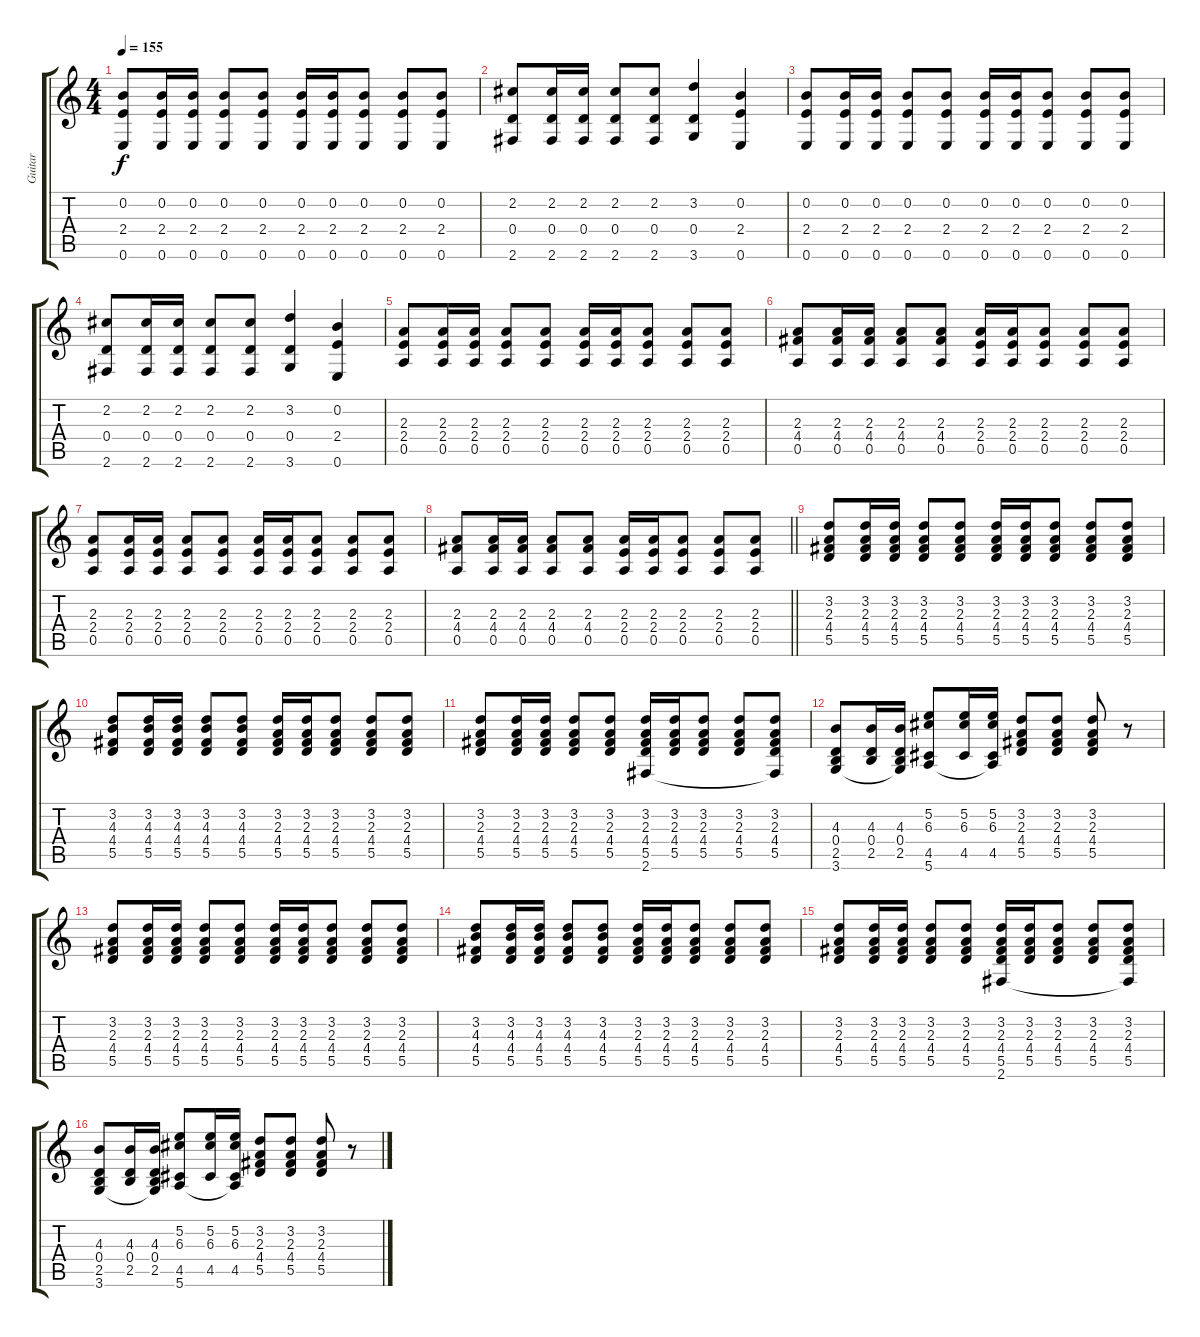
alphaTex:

\track ("Guitar" "Guitar") {instrument acousticguitarsteel}
\staff {score tabs}
\tuning (E4 B3 G3 D3 A2 E2) {hide}
\ts (4 4)
\tempo 155
\clef g2
\ks c
(0.2 2.4 0.6).8{dy f} (0.2 2.4 0.6).16 (0.2 2.4 0.6).16 (0.2 2.4 0.6).8 (0.2 2.4 0.6).8 (0.2 2.4 0.6).16 (0.2 2.4 0.6).16 (0.2 2.4 0.6).8 (0.2 2.4 0.6).8 (0.2 2.4 0.6).8 |
(2.2 0.4 2.6).8 (2.2 0.4 2.6).16 (2.2 0.4 2.6).16 (2.2 0.4 2.6).8 (2.2 0.4 2.6).8 (3.2 0.4 3.6).4 (0.2 2.4 0.6).4 |
(0.2 2.4 0.6).8 (0.2 2.4 0.6).16 (0.2 2.4 0.6).16 (0.2 2.4 0.6).8 (0.2 2.4 0.6).8 (0.2 2.4 0.6).16 (0.2 2.4 0.6).16 (0.2 2.4 0.6).8 (0.2 2.4 0.6).8 (0.2 2.4 0.6).8 |
(2.2 0.4 2.6).8 (2.2 0.4 2.6).16 (2.2 0.4 2.6).16 (2.2 0.4 2.6).8 (2.2 0.4 2.6).8 (3.2 0.4 3.6).4 (0.2 2.4 0.6).4 |
(2.3 2.4 0.5).8 (2.3 2.4 0.5).16 (2.3 2.4 0.5).16 (2.3 2.4 0.5).8 (2.3 2.4 0.5).8 (2.3 2.4 0.5).16 (2.3 2.4 0.5).16 (2.3 2.4 0.5).8 (2.3 2.4 0.5).8 (2.3 2.4 0.5).8 |
(2.3 4.4 0.5).8 (2.3 4.4 0.5).16 (2.3 4.4 0.5).16 (2.3 4.4 0.5).8 (2.3 4.4 0.5).8 (2.3 2.4 0.5).16 (2.3 2.4 0.5).16 (2.3 2.4 0.5).8 (2.3 2.4 0.5).8 (2.3 2.4 0.5).8 |
(2.3 2.4 0.5).8 (2.3 2.4 0.5).16 (2.3 2.4 0.5).16 (2.3 2.4 0.5).8 (2.3 2.4 0.5).8 (2.3 2.4 0.5).16 (2.3 2.4 0.5).16 (2.3 2.4 0.5).8 (2.3 2.4 0.5).8 (2.3 2.4 0.5).8 |
\barLineRight lightlight
(2.3 4.4 0.5).8 (2.3 4.4 0.5).16 (2.3 4.4 0.5).16 (2.3 4.4 0.5).8 (2.3 4.4 0.5).8 (2.3 2.4 0.5).16 (2.3 2.4 0.5).16 (2.3 2.4 0.5).8 (2.3 2.4 0.5).8 (2.3 2.4 0.5).8 |
\section ("" "")
(3.2 2.3 4.4 5.5).8 (3.2 2.3 4.4 5.5).16 (3.2 2.3 4.4 5.5).16 (3.2 2.3 4.4 5.5).8 (3.2 2.3 4.4 5.5).8 (3.2 2.3 4.4 5.5).16 (3.2 2.3 4.4 5.5).16 (3.2 2.3 4.4 5.5).8 (3.2 2.3 4.4 5.5).8 (3.2 2.3 4.4 5.5).8 |
(3.2 4.3 4.4 5.5).8 (3.2 4.3 4.4 5.5).16 (3.2 4.3 4.4 5.5).16 (3.2 4.3 4.4 5.5).8 (3.2 4.3 4.4 5.5).8 (3.2 2.3 4.4 5.5).16 (3.2 2.3 4.4 5.5).16 (3.2 2.3 4.4 5.5).8 (3.2 2.3 4.4 5.5).8 (3.2 2.3 4.4 5.5).8 |
(3.2 2.3 4.4 5.5).8 (3.2 2.3 4.4 5.5).16 (3.2 2.3 4.4 5.5).16 (3.2 2.3 4.4 5.5).8 (3.2 2.3 4.4 5.5).8 (3.2 2.3 4.4 5.5 2.6).16 (3.2 2.3 4.4 5.5).16 (3.2 2.3 4.4 5.5).8 (3.2 2.3 4.4 5.5).8 (3.2 2.3 4.4 5.5 2.6{t}).8 |
(4.3 0.4 2.5 3.6).8 (4.3 0.4 2.5).16 (4.3 0.4 2.5 3.6{t}).16 (5.2 6.3 4.5 5.6).8 (5.2 6.3 4.5).16 (5.2 6.3 4.5 5.6{t}).16 (3.2 2.3 4.4 5.5).8 (3.2 2.3 4.4 5.5).8 (3.2 2.3 4.4 5.5).8 r.8 |
(3.2 2.3 4.4 5.5).8 (3.2 2.3 4.4 5.5).16 (3.2 2.3 4.4 5.5).16 (3.2 2.3 4.4 5.5).8 (3.2 2.3 4.4 5.5).8 (3.2 2.3 4.4 5.5).16 (3.2 2.3 4.4 5.5).16 (3.2 2.3 4.4 5.5).8 (3.2 2.3 4.4 5.5).8 (3.2 2.3 4.4 5.5).8 |
(3.2 4.3 4.4 5.5).8 (3.2 4.3 4.4 5.5).16 (3.2 4.3 4.4 5.5).16 (3.2 4.3 4.4 5.5).8 (3.2 4.3 4.4 5.5).8 (3.2 2.3 4.4 5.5).16 (3.2 2.3 4.4 5.5).16 (3.2 2.3 4.4 5.5).8 (3.2 2.3 4.4 5.5).8 (3.2 2.3 4.4 5.5).8 |
(3.2 2.3 4.4 5.5).8 (3.2 2.3 4.4 5.5).16 (3.2 2.3 4.4 5.5).16 (3.2 2.3 4.4 5.5).8 (3.2 2.3 4.4 5.5).8 (3.2 2.3 4.4 5.5 2.6).16 (3.2 2.3 4.4 5.5).16 (3.2 2.3 4.4 5.5).8 (3.2 2.3 4.4 5.5).8 (3.2 2.3 4.4 5.5 2.6{t}).8 |
(4.3 0.4 2.5 3.6).8 (4.3 0.4 2.5).16 (4.3 0.4 2.5 3.6{t}).16 (5.2 6.3 4.5 5.6).8 (5.2 6.3 4.5).16 (5.2 6.3 4.5 5.6{t}).16 (3.2 2.3 4.4 5.5).8 (3.2 2.3 4.4 5.5).8 (3.2 2.3 4.4 5.5).8 r.8
